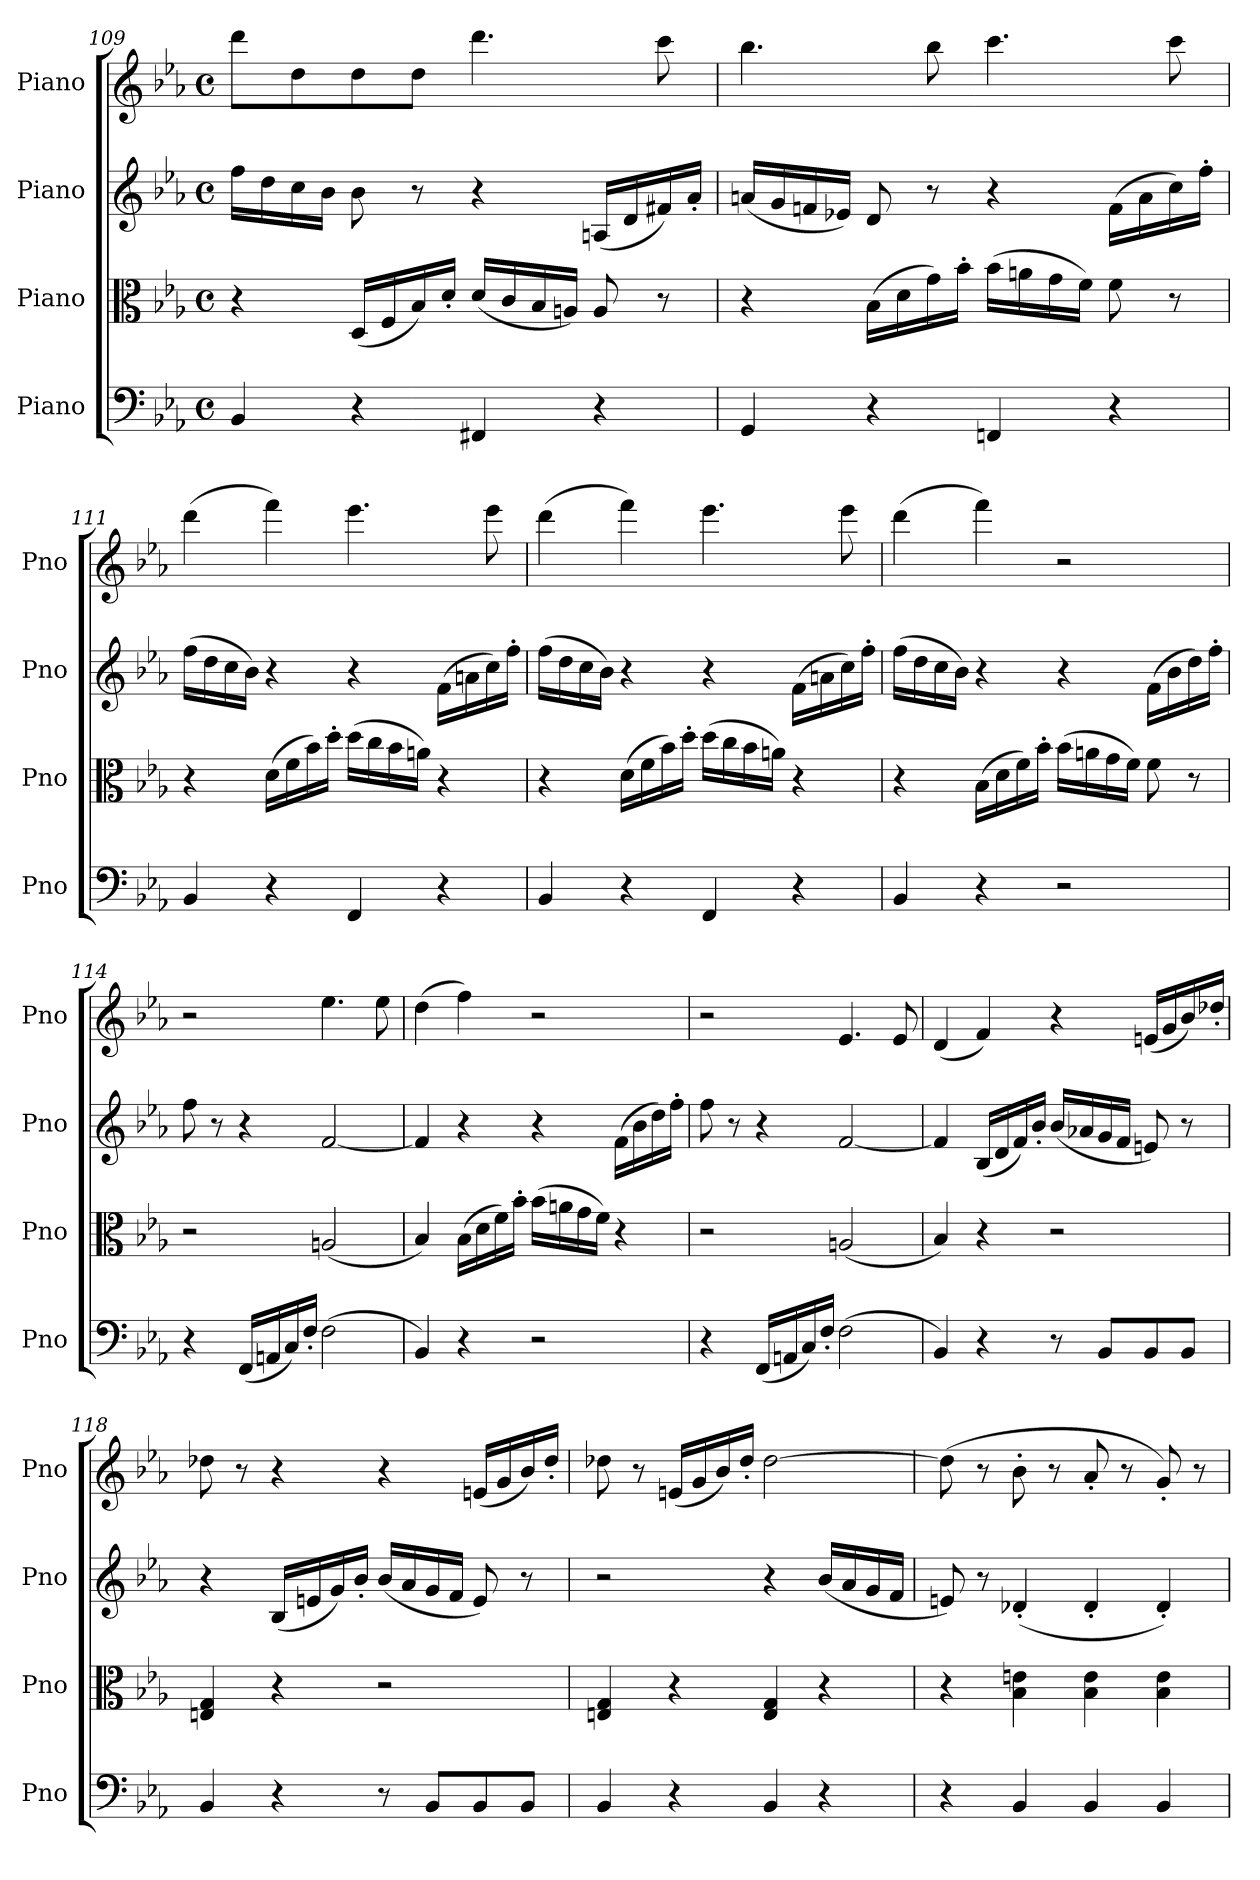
**kern	**kern	**kern	**kern
*part4	*part3	*part2	*part1
*staff4	*staff3	*staff2	*staff1
*I"Piano	*I"Piano	*I"Piano	*I"Piano
*I'Pno	*I'Pno	*I'Pno	*I'Pno
*clefF4	*clefC3	*clefG2	*clefG2
*k[b-e-a-]	*k[b-e-a-]	*k[b-e-a-]	*k[b-e-a-]
*M4/4	*M4/4	*M4/4	*M4/4
*met(c)	*met(c)	*met(c)	*met(c)
=109	=109	=109	=109
4BB-/	4r	16ff\LL	8ddd\L
.	.	16dd\	.
.	.	16cc\	8dd\
.	.	16b-\JJ	.
4r	(16D/LL	8b-\	8dd\
.	16F/	.	.
.	16B-/)	8r	8dd\J
.	16d'/JJ	.	.
4FF#X/	(16d/LL	4r	4.ddd\
.	16c/	.	.
.	16B-/	.	.
.	16An/JJ)	.	.
4r	8A/	(16An/LL	.
.	.	16d/	.
.	8r	16f#X/)	8ccc\
.	.	16a-'/JJ	.
=110	=110	=110	=110
4GG/	4r	(16an/LL	4.bb-\
.	.	16g/	.
.	.	16fn/	.
.	.	16e-X/JJ)	.
4r	(16B-\LL	8d/	.
.	16d\	.	.
.	16g\)	8r	8bb-\
.	16b-'\JJ	.	.
4FFn/	(16b-\LL	4r	4.ccc\
.	16an\	.	.
.	16g\	.	.
.	16f\JJ)	.	.
4r	8f\	(16f\LL	.
.	.	16a\	.
.	8r	16cc\)	8ccc\
.	.	16ff'\JJ	.
!!LO:LB:g=z
=111	=111	=111	=111
4BB-/	4r	(16ff\LL	(4ddd\
.	.	16dd\	.
.	.	16cc\	.
.	.	16b-\JJ)	.
4r	(16d\LL	4r	4fff\)
.	16f\	.	.
.	16b-\)	.	.
.	16dd'\JJ	.	.
4FF/	(16dd\LL	4r	4.eee-\
.	16cc\	.	.
.	16b-\	.	.
.	16an\JJ)	.	.
4r	4r	(16f\LL	.
.	.	16an\	.
.	.	16cc\)	8eee-\
.	.	16ff'\JJ	.
=112	=112	=112	=112
4BB-/	4r	(16ff\LL	(4ddd\
.	.	16dd\	.
.	.	16cc\	.
.	.	16b-\JJ)	.
4r	(16d\LL	4r	4fff\)
.	16f\	.	.
.	16b-\)	.	.
.	16dd'\JJ	.	.
4FF/	(16dd\LL	4r	4.eee-\
.	16cc\	.	.
.	16b-\	.	.
.	16an\JJ)	.	.
4r	4r	(16f\LL	.
.	.	16an\	.
.	.	16cc\)	8eee-\
.	.	16ff'\JJ	.
=113	=113	=113	=113
4BB-/	4r	(16ff\LL	(4ddd\
.	.	16dd\	.
.	.	16cc\	.
.	.	16b-\JJ)	.
4r	(16B-\LL	4r	4fff\)
.	16d\	.	.
.	16f\)	.	.
.	16b-'\JJ	.	.
2r	(16b-\LL	4r	2r
.	16an\	.	.
.	16g\	.	.
.	16f\JJ)	.	.
.	8f\	(16f\LL	.
.	.	16b-\	.
.	8r	16dd\)	.
.	.	16ff'\JJ	.
=114	=114	=114	=114
4r	2r	8ff\	2r
.	.	8r	.
(16FF/LL	.	4r	.
16AAn/	.	.	.
16C/)	.	.	.
16F'/JJ	.	.	.
(2F\	(2An/	[2f/	4.ee-\
.	.	.	8ee-\
=115	=115	=115	=115
4BB-/)	4B-/)	4f/]	(4dd\
4r	(16B-\LL	4r	4ff\)
.	16d\	.	.
.	16f\)	.	.
.	16b-'\JJ	.	.
2r	(16b-\LL	4r	2r
.	16an\	.	.
.	16g\	.	.
.	16f\JJ)	.	.
.	4r	(16f\LL	.
.	.	16b-\	.
.	.	16dd\)	.
.	.	16ff'\JJ	.
!!LO:LB:g=z
=116	=116	=116	=116
4r	2r	8ff\	2r
.	.	8r	.
(16FF/LL	.	4r	.
16AAn/	.	.	.
16C/)	.	.	.
16F'/JJ	.	.	.
(2F\	(2An/	[2f/	4.e-/
.	.	.	8e-/
=117	=117	=117	=117
4BB-/)	4B-/)	4f/]	(4d/
4r	4r	(16B-/LL	4f/)
.	.	16d/	.
.	.	16f/)	.
.	.	16b-'/JJ	.
8r	2r	(16b-/LL	4r
.	.	16a-X/	.
8BB-/L	.	16g/	.
.	.	16f/JJ	.
8BB-/	.	8en/)	(16en/LL
.	.	.	16g/
8BB-/J	.	8r	16b-/)
.	.	.	16dd-X'/JJ
=118	=118	=118	=118
4BB-/	4En/ 4G/	4r	8dd-X\
.	.	.	8r
4r	4r	(16B-/LL	4r
.	.	16en/	.
.	.	16g/)	.
.	.	16b-'/JJ	.
8r	2r	(16b-/LL	4r
.	.	16a-/	.
8BB-/L	.	16g/	.
.	.	16f/JJ	.
8BB-/	.	8e/)	(16en/LL
.	.	.	16g/
8BB-/J	.	8r	16b-/)
.	.	.	16dd-'/JJ
=119	=119	=119	=119
4BB-/	4En/ 4G/	2r	8dd-X\
.	.	.	8r
4r	4r	.	(16en/LL
.	.	.	16g/
.	.	.	16b-/)
.	.	.	16dd-'/JJ
4BB-/	4E/ 4G/	4r	[2dd-\
4r	4r	(16b-/LL	.
.	.	16a-/	.
.	.	16g/	.
.	.	16f/JJ	.
=120	=120	=120	=120
4r	4r	8en/)	(8dd-\]
.	.	8r	8r
4BB-/	4B-\ 4en\	(4d-X'/	8b-'\
.	.	.	8r
4BB-/	4B-\ 4e\	4d-'/	8a-'/
.	.	.	8r
4BB-/	4B-\ 4e\	4d-'/)	8g'/)
.	.	.	8r
=	=	=	=
*-	*-	*-	*-
